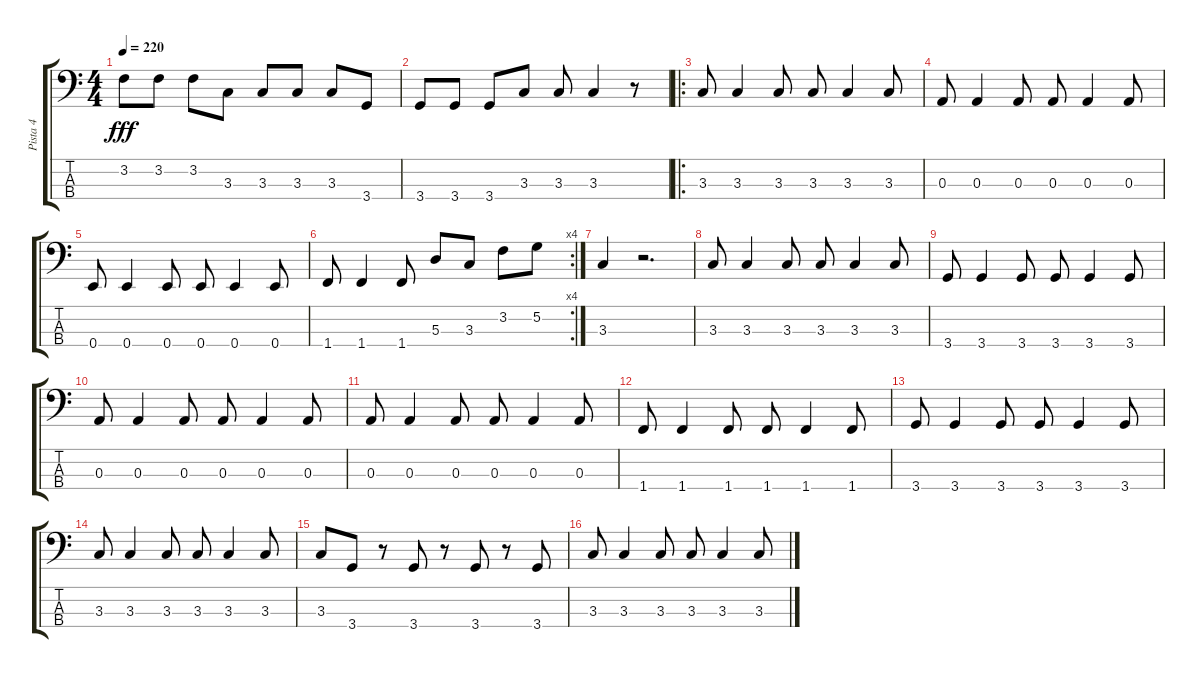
\track ("Pista 4" "Pista 4") {instrument electricbasspick}
\staff {score tabs}
\tuning (G2 D2 A1 E1) {hide}
\ts (4 4)
\tempo 220
\clef f4
\ks c
3.2.8{dy fff} 3.2.8 3.2.8 3.3.8 3.3.8 3.3.8 3.3.8 3.4.8 |
3.4.8 3.4.8 3.4.8 3.3.8 3.3.8 3.3.4 r.8 |
\ro
3.3.8 3.3.4 3.3.8 3.3.8 3.3.4 3.3.8 |
0.3.8 0.3.4 0.3.8 0.3.8 0.3.4 0.3.8 |
0.4.8 0.4.4 0.4.8 0.4.8 0.4.4 0.4.8 |
\rc 4
1.4.8 1.4.4 1.4.8 5.3.8 3.3.8 3.2.8 5.2.8 |
3.3.4 r.2{d} |
3.3.8 3.3.4 3.3.8 3.3.8 3.3.4 3.3.8 |
3.4.8 3.4.4 3.4.8 3.4.8 3.4.4 3.4.8 |
0.3.8 0.3.4 0.3.8 0.3.8 0.3.4 0.3.8 |
0.3.8 0.3.4 0.3.8 0.3.8 0.3.4 0.3.8 |
1.4.8 1.4.4 1.4.8 1.4.8 1.4.4 1.4.8 |
3.4.8 3.4.4 3.4.8 3.4.8 3.4.4 3.4.8 |
3.3.8 3.3.4 3.3.8 3.3.8 3.3.4 3.3.8 |
3.3.8 3.4.8 r.8 3.4.8 r.8 3.4.8 r.8 3.4.8 |
3.3.8 3.3.4 3.3.8 3.3.8 3.3.4 3.3.8
